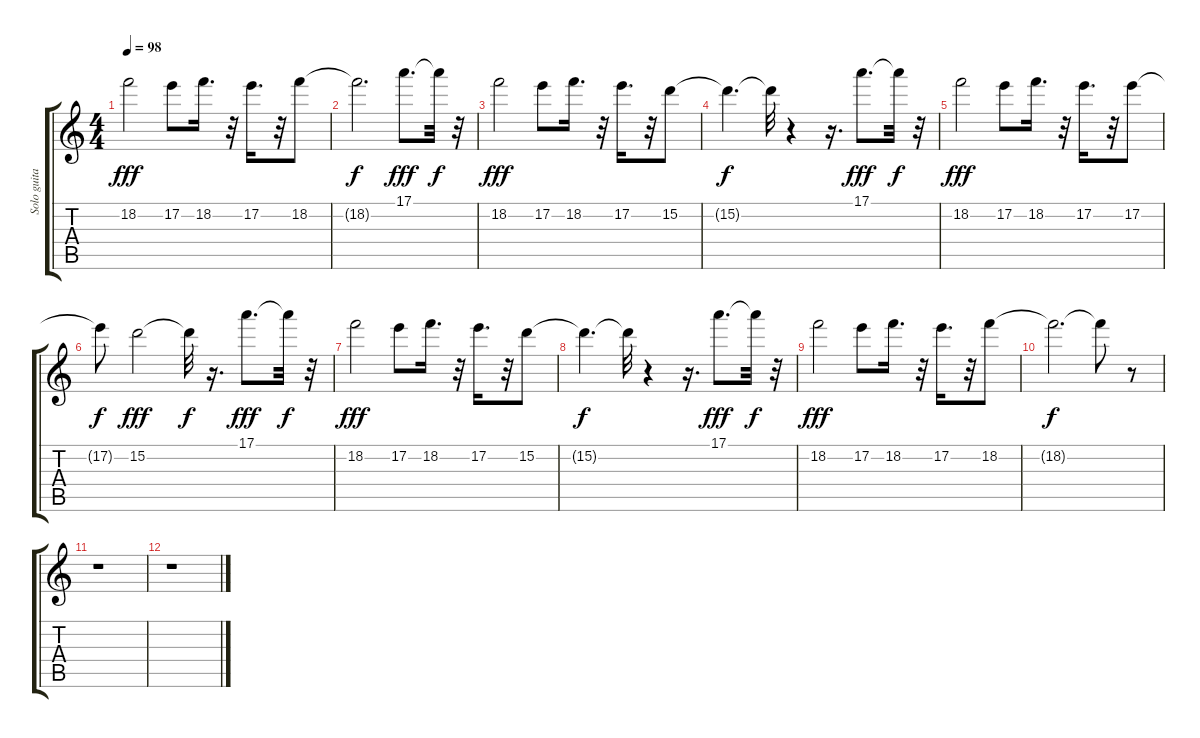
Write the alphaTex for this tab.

\track ("Solo guitare" "Solo guita") {instrument distortionguitar}
\staff {score tabs}
\tuning (E4 B3 G3 D3 A2 E2) {hide}
\ts (4 4)
\tempo 98
\clef g2
\ks c
18.2.2{dy fff} 17.2.8 18.2.16{d} r.32 17.2.16{d} r.32 18.2.8 |
18.2{t}.2{d dy f} 17.1.8{d dy fff} 17.1{t}.32{dy f} r.32 |
18.2.2{dy fff} 17.2.8 18.2.16{d} r.32 17.2.16{d} r.32 15.2.8 |
15.2{t}.4{d dy f} 15.2{t}.32 r.4 r.16{d} 17.1.8{d dy fff} 17.1{t}.32{dy f} r.32 |
18.2.2{dy fff} 17.2.8 18.2.16{d} r.32 17.2.16{d} r.32 17.2.8 |
17.2{t}.8{dy f} 15.2.2{dy fff} 15.2{t}.32{dy f} r.16{d} 17.1.8{d dy fff} 17.1{t}.32{dy f} r.32 |
18.2.2{dy fff} 17.2.8 18.2.16{d} r.32 17.2.16{d} r.32 15.2.8 |
15.2{t}.4{d dy f} 15.2{t}.32 r.4 r.16{d} 17.1.8{d dy fff} 17.1{t}.32{dy f} r.32 |
18.2.2{dy fff} 17.2.8 18.2.16{d} r.32 17.2.16{d} r.32 18.2.8 |
18.2{t}.2{d dy f} 18.2{t}.8 r.8 |
r.1 |
r.1
